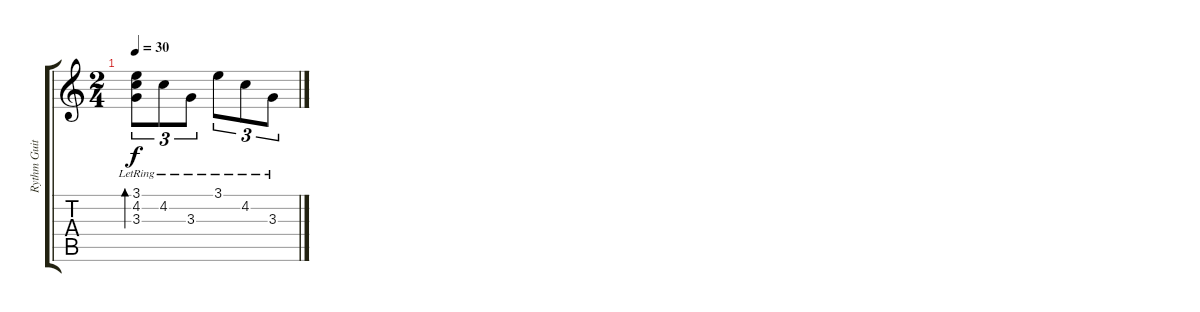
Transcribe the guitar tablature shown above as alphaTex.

\track ("Rythm Guitar" "Rythm Guit") {instrument electricguitarclean}
\staff {score tabs}
\tuning (Db4 Ab3 E3 B2 Gb2 B1) {hide}
\ts (2 4)
\tempo 30
\clef g2
\ks c
(3.1{lr} 4.2{lr} 3.3{lr}).8{tu (3 2) bd 60 dy f} 4.2{lr}.8{tu (3 2)} 3.3{lr}.8{tu (3 2)} 3.1{lr}.8{tu (3 2)} 4.2{lr}.8{tu (3 2)} 3.3{lr}.8{tu (3 2)}
